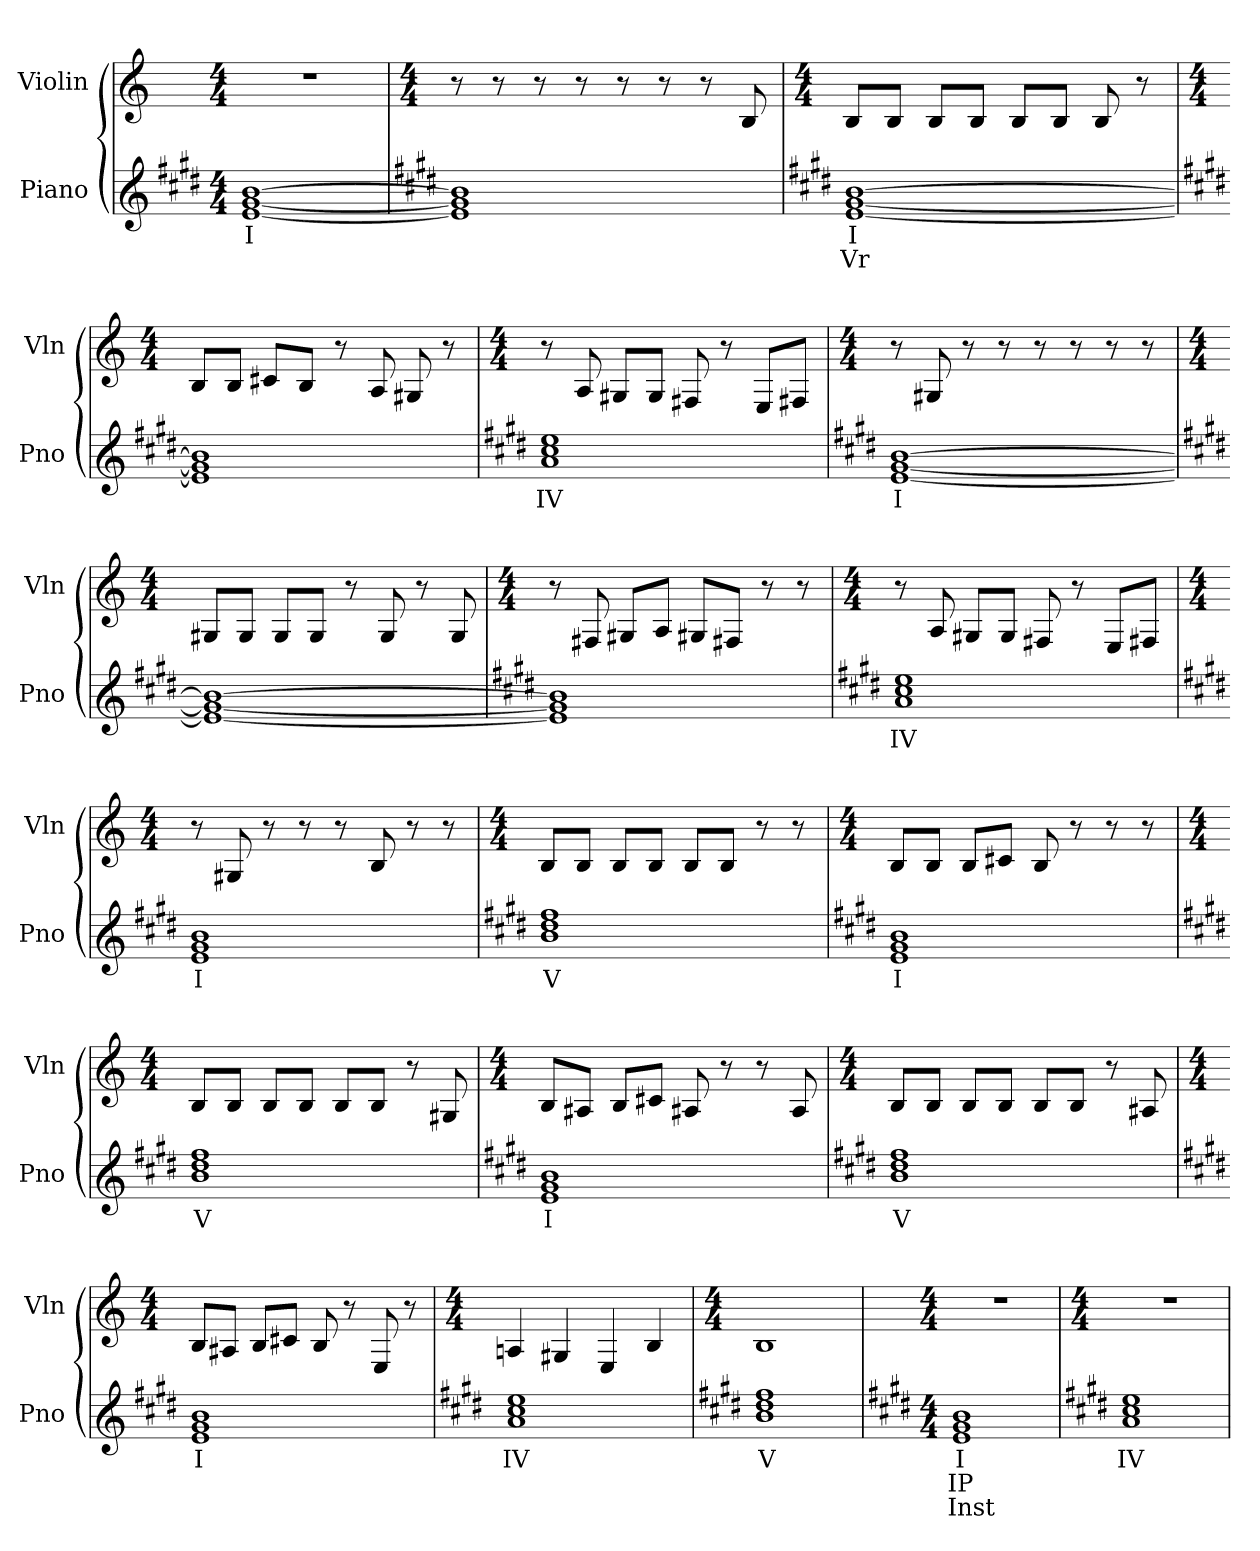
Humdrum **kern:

**kern	**text	**text	**text	**kern
*part2	*part2	*part2	*part2	*part1
*staff2	*staff2	*staff2	*staff2	*staff1
*I"Piano	*	*	*	*I"Violin
*I'Pno	*	*	*	*I'Vln
*k[f#c#g#d#]	*	*	*	*
*E:	*	*	*	*
*M4/4	*	*	*	*M4/4
=	=	=	=	=
[1e [1g# [1b	I	.	.	1r
=	=	=	=	=
*k[f#c#g#d#]	*	*	*	*
*E:	*	*	*	*
*	*	*	*	*M4/4
1e] 1g#] 1b]	.	.	.	8r
.	.	.	.	8r
.	.	.	.	8r
.	.	.	.	8r
.	.	.	.	8r
.	.	.	.	8r
.	.	.	.	8r
.	.	.	.	8B
=	=	=	=	=
*k[f#c#g#d#]	*	*	*	*
*E:	*	*	*	*
*	*	*	*	*M4/4
[1e [1g# [1b	I	Vr	.	8BL
.	.	.	.	8BJ
.	.	.	.	8BL
.	.	.	.	8BJ
.	.	.	.	8BL
.	.	.	.	8BJ
.	.	.	.	8B
.	.	.	.	8r
=	=	=	=	=
*k[f#c#g#d#]	*	*	*	*
*E:	*	*	*	*
*	*	*	*	*M4/4
1e] 1g#] 1b]	.	.	.	8BL
.	.	.	.	8BJ
.	.	.	.	8c#XL
.	.	.	.	8BJ
.	.	.	.	8r
.	.	.	.	8A
.	.	.	.	8G#X
.	.	.	.	8r
=	=	=	=	=
*k[f#c#g#d#]	*	*	*	*
*E:	*	*	*	*
*	*	*	*	*M4/4
1a 1cc# 1ee	IV	.	.	8r
.	.	.	.	8A
.	.	.	.	8G#XL
.	.	.	.	8G#J
.	.	.	.	8F#X
.	.	.	.	8r
.	.	.	.	8EL
.	.	.	.	8F#XJ
=	=	=	=	=
*k[f#c#g#d#]	*	*	*	*
*E:	*	*	*	*
*	*	*	*	*M4/4
[1e [1g# [1b	I	.	.	8r
.	.	.	.	8G#X
.	.	.	.	8r
.	.	.	.	8r
.	.	.	.	8r
.	.	.	.	8r
.	.	.	.	8r
.	.	.	.	8r
=	=	=	=	=
*k[f#c#g#d#]	*	*	*	*
*E:	*	*	*	*
*	*	*	*	*M4/4
1e_ 1g#_ 1b_	.	.	.	8G#XL
.	.	.	.	8G#J
.	.	.	.	8G#L
.	.	.	.	8G#J
.	.	.	.	8r
.	.	.	.	8G#
.	.	.	.	8r
.	.	.	.	8G#
=	=	=	=	=
*k[f#c#g#d#]	*	*	*	*
*E:	*	*	*	*
*	*	*	*	*M4/4
1e] 1g#] 1b]	.	.	.	8r
.	.	.	.	8F#X
.	.	.	.	8G#XL
.	.	.	.	8AJ
.	.	.	.	8G#XL
.	.	.	.	8F#XJ
.	.	.	.	8r
.	.	.	.	8r
=	=	=	=	=
*k[f#c#g#d#]	*	*	*	*
*E:	*	*	*	*
*	*	*	*	*M4/4
1a 1cc# 1ee	IV	.	.	8r
.	.	.	.	8A
.	.	.	.	8G#XL
.	.	.	.	8G#J
.	.	.	.	8F#X
.	.	.	.	8r
.	.	.	.	8EL
.	.	.	.	8F#XJ
=	=	=	=	=
*k[f#c#g#d#]	*	*	*	*
*E:	*	*	*	*
*	*	*	*	*M4/4
1e 1g# 1b	I	.	.	8r
.	.	.	.	8G#X
.	.	.	.	8r
.	.	.	.	8r
.	.	.	.	8r
.	.	.	.	8B
.	.	.	.	8r
.	.	.	.	8r
=	=	=	=	=
*k[f#c#g#d#]	*	*	*	*
*E:	*	*	*	*
*	*	*	*	*M4/4
1b 1dd# 1ff#	V	.	.	8BL
.	.	.	.	8BJ
.	.	.	.	8BL
.	.	.	.	8BJ
.	.	.	.	8BL
.	.	.	.	8BJ
.	.	.	.	8r
.	.	.	.	8r
=	=	=	=	=
*k[f#c#g#d#]	*	*	*	*
*E:	*	*	*	*
*	*	*	*	*M4/4
1e 1g# 1b	I	.	.	8BL
.	.	.	.	8BJ
.	.	.	.	8BL
.	.	.	.	8c#XJ
.	.	.	.	8B
.	.	.	.	8r
.	.	.	.	8r
.	.	.	.	8r
=	=	=	=	=
*k[f#c#g#d#]	*	*	*	*
*E:	*	*	*	*
*	*	*	*	*M4/4
1b 1dd# 1ff#	V	.	.	8BL
.	.	.	.	8BJ
.	.	.	.	8BL
.	.	.	.	8BJ
.	.	.	.	8BL
.	.	.	.	8BJ
.	.	.	.	8r
.	.	.	.	8G#X
=	=	=	=	=
*k[f#c#g#d#]	*	*	*	*
*E:	*	*	*	*
*	*	*	*	*M4/4
1e 1g# 1b	I	.	.	8BL
.	.	.	.	8A#XJ
.	.	.	.	8BL
.	.	.	.	8c#XJ
.	.	.	.	8A#X
.	.	.	.	8r
.	.	.	.	8r
.	.	.	.	8A#
=	=	=	=	=
*k[f#c#g#d#]	*	*	*	*
*E:	*	*	*	*
*	*	*	*	*M4/4
1b 1dd# 1ff#	V	.	.	8BL
.	.	.	.	8BJ
.	.	.	.	8BL
.	.	.	.	8BJ
.	.	.	.	8BL
.	.	.	.	8BJ
.	.	.	.	8r
.	.	.	.	8A#X
=	=	=	=	=
*k[f#c#g#d#]	*	*	*	*
*E:	*	*	*	*
*	*	*	*	*M4/4
1e 1g# 1b	I	.	.	8BL
.	.	.	.	8A#XJ
.	.	.	.	8BL
.	.	.	.	8c#XJ
.	.	.	.	8B
.	.	.	.	8r
.	.	.	.	8E
.	.	.	.	8r
=	=	=	=	=
*k[f#c#g#d#]	*	*	*	*
*E:	*	*	*	*
*	*	*	*	*M4/4
1a 1cc# 1ee	IV	.	.	4An
.	.	.	.	4G#X
.	.	.	.	4E
.	.	.	.	4B
=	=	=	=	=
*k[f#c#g#d#]	*	*	*	*
*E:	*	*	*	*
*	*	*	*	*M4/4
1b 1dd# 1ff#	V	.	.	1B
=	=	=	=	=
*k[f#c#g#d#]	*	*	*	*
*E:	*	*	*	*
*M4/4	*	*	*	*M4/4
1e 1g# 1b	I	IP	Inst	1r
=	=	=	=	=
*k[f#c#g#d#]	*	*	*	*
*E:	*	*	*	*
*	*	*	*	*M4/4
1a 1cc# 1ee	IV	.	.	1r
=	=	=	=	=
*-	*-	*-	*-	*-
